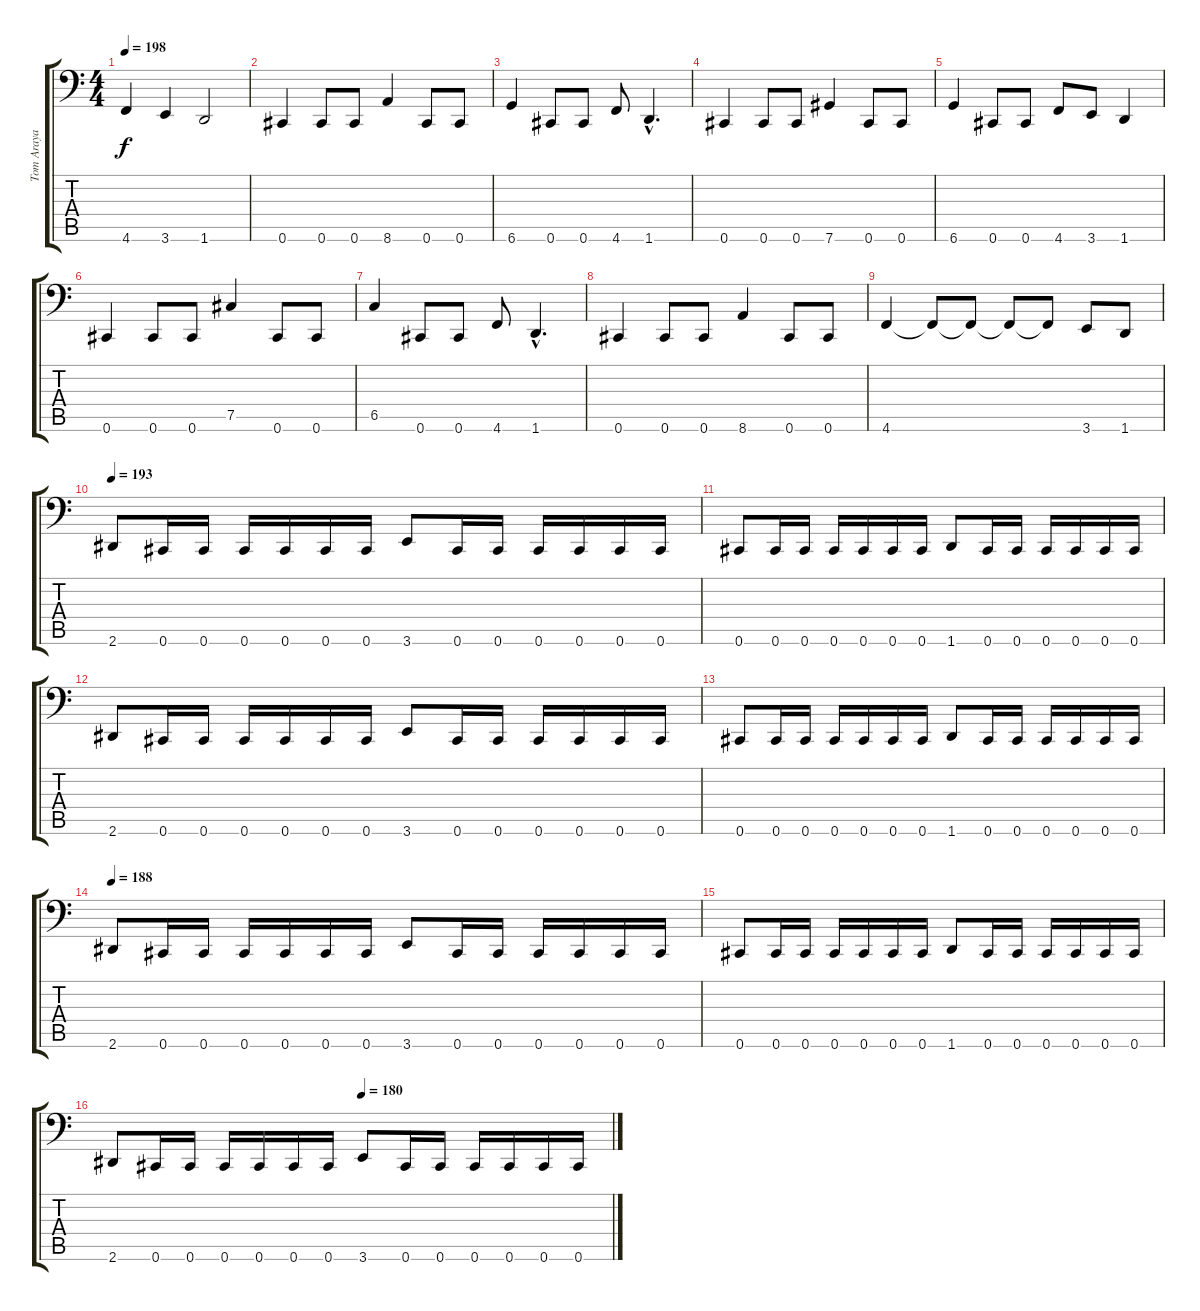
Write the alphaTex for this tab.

\track ("Tom Araya" "Tom Araya") {instrument electricbasspick}
\staff {score tabs}
\tuning (Db3 Ab2 E2 B1 Gb1 Db1) {hide}
\ts (4 4)
\tempo 198
\clef f4
\ks c
4.6.4{dy f} 3.6.4 1.6.2 |
0.6.4 0.6.8 0.6.8 8.6.4 0.6.8 0.6.8 |
6.6.4 0.6.8 0.6.8 4.6.8 1.6{hac}.4{d} |
0.6.4 0.6.8 0.6.8 7.6.4 0.6.8 0.6.8 |
6.6.4 0.6.8 0.6.8 4.6.8 3.6.8 1.6.4 |
0.6.4 0.6.8 0.6.8 7.5.4 0.6.8 0.6.8 |
6.5.4 0.6.8 0.6.8 4.6.8 1.6{hac}.4{d} |
0.6.4 0.6.8 0.6.8 8.6.4 0.6.8 0.6.8 |
4.6.4 4.6{t}.8 4.6{t}.8 4.6{t}.8 4.6{t}.8 3.6.8 1.6.8 |
\tempo 193
2.6.8 0.6.16 0.6.16 0.6.16 0.6.16 0.6.16 0.6.16 3.6.8 0.6.16 0.6.16 0.6.16 0.6.16 0.6.16 0.6.16 |
0.6.8 0.6.16 0.6.16 0.6.16 0.6.16 0.6.16 0.6.16 1.6.8 0.6.16 0.6.16 0.6.16 0.6.16 0.6.16 0.6.16 |
2.6.8 0.6.16 0.6.16 0.6.16 0.6.16 0.6.16 0.6.16 3.6.8 0.6.16 0.6.16 0.6.16 0.6.16 0.6.16 0.6.16 |
0.6.8 0.6.16 0.6.16 0.6.16 0.6.16 0.6.16 0.6.16 1.6.8 0.6.16 0.6.16 0.6.16 0.6.16 0.6.16 0.6.16 |
\tempo 188
2.6.8 0.6.16 0.6.16 0.6.16 0.6.16 0.6.16 0.6.16 3.6.8 0.6.16 0.6.16 0.6.16 0.6.16 0.6.16 0.6.16 |
0.6.8 0.6.16 0.6.16 0.6.16 0.6.16 0.6.16 0.6.16 1.6.8 0.6.16 0.6.16 0.6.16 0.6.16 0.6.16 0.6.16 |
\tempo (180 0.5)
2.6.8 0.6.16 0.6.16 0.6.16 0.6.16 0.6.16 0.6.16 3.6.8 0.6.16 0.6.16 0.6.16 0.6.16 0.6.16 0.6.16
